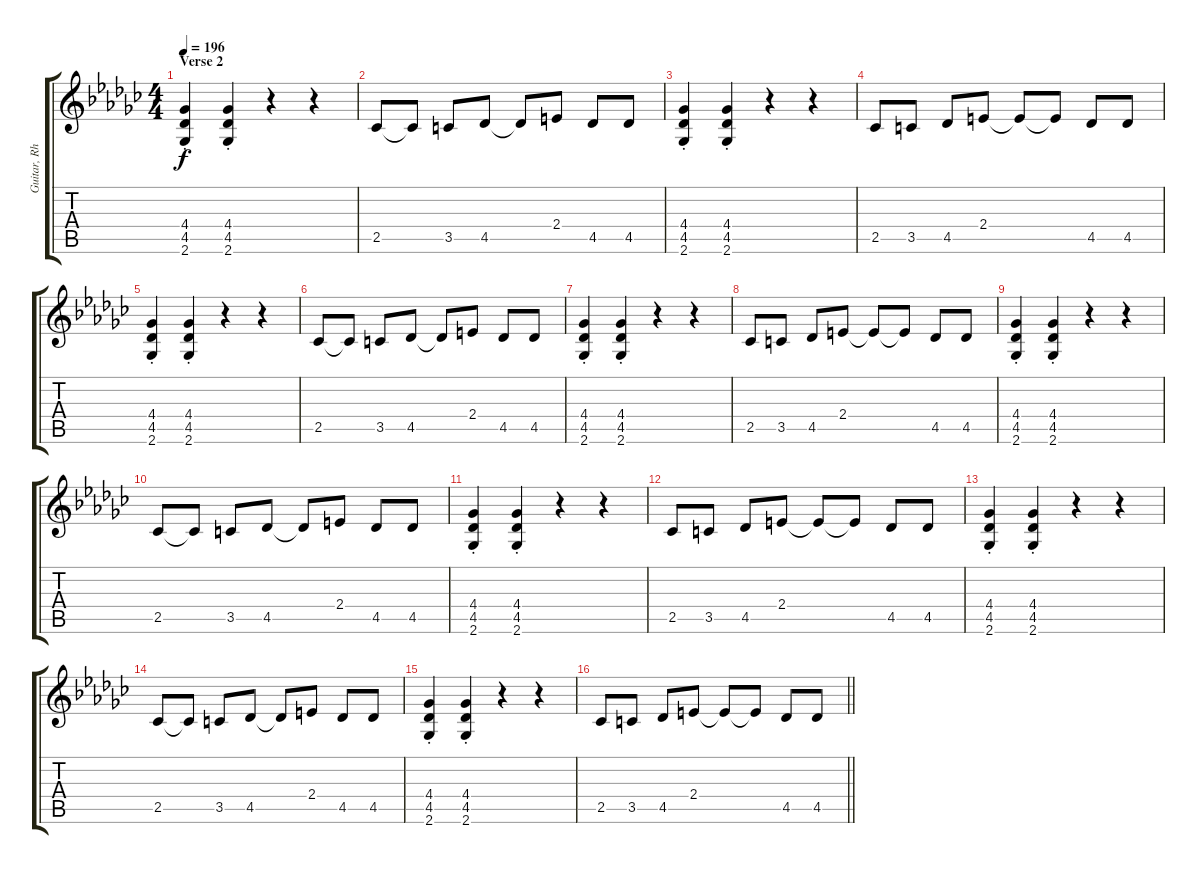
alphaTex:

\track ("Guitar, Rhythm" "Guitar, Rh") {instrument overdrivenguitar}
\staff {score tabs}
\tuning (E4 B3 G3 D3 A2 E2) {hide}
\ts (4 4)
\section ("" "Verse 2")
\tempo 196
\clef g2
\ks gb
(4.4{st} 4.5{st} 2.6{st}).4{dy f} (4.4{st} 4.5{st} 2.6{st}).4 r.4 r.4 |
2.5.8 2.5{t}.8 3.5.8 4.5.8 4.5{t}.8 2.4.8 4.5.8 4.5.8 |
(4.4{st} 4.5{st} 2.6{st}).4 (4.4{st} 4.5{st} 2.6{st}).4 r.4 r.4 |
2.5.8 3.5.8 4.5.8 2.4.8 2.4{t}.8 2.4{t}.8 4.5.8 4.5.8 |
(4.4{st} 4.5{st} 2.6{st}).4 (4.4{st} 4.5{st} 2.6{st}).4 r.4 r.4 |
2.5.8 2.5{t}.8 3.5.8 4.5.8 4.5{t}.8 2.4.8 4.5.8 4.5.8 |
(4.4{st} 4.5{st} 2.6{st}).4 (4.4{st} 4.5{st} 2.6{st}).4 r.4 r.4 |
2.5.8 3.5.8 4.5.8 2.4.8 2.4{t}.8 2.4{t}.8 4.5.8 4.5.8 |
(4.4{st} 4.5{st} 2.6{st}).4 (4.4{st} 4.5{st} 2.6{st}).4 r.4 r.4 |
2.5.8 2.5{t}.8 3.5.8 4.5.8 4.5{t}.8 2.4.8 4.5.8 4.5.8 |
(4.4{st} 4.5{st} 2.6{st}).4 (4.4{st} 4.5{st} 2.6{st}).4 r.4 r.4 |
2.5.8 3.5.8 4.5.8 2.4.8 2.4{t}.8 2.4{t}.8 4.5.8 4.5.8 |
(4.4{st} 4.5{st} 2.6{st}).4 (4.4{st} 4.5{st} 2.6{st}).4 r.4 r.4 |
2.5.8 2.5{t}.8 3.5.8 4.5.8 4.5{t}.8 2.4.8 4.5.8 4.5.8 |
(4.4{st} 4.5{st} 2.6{st}).4 (4.4{st} 4.5{st} 2.6{st}).4 r.4 r.4 |
\barLineRight lightlight
2.5.8 3.5.8 4.5.8 2.4.8 2.4{t}.8 2.4{t}.8 4.5.8 4.5.8
